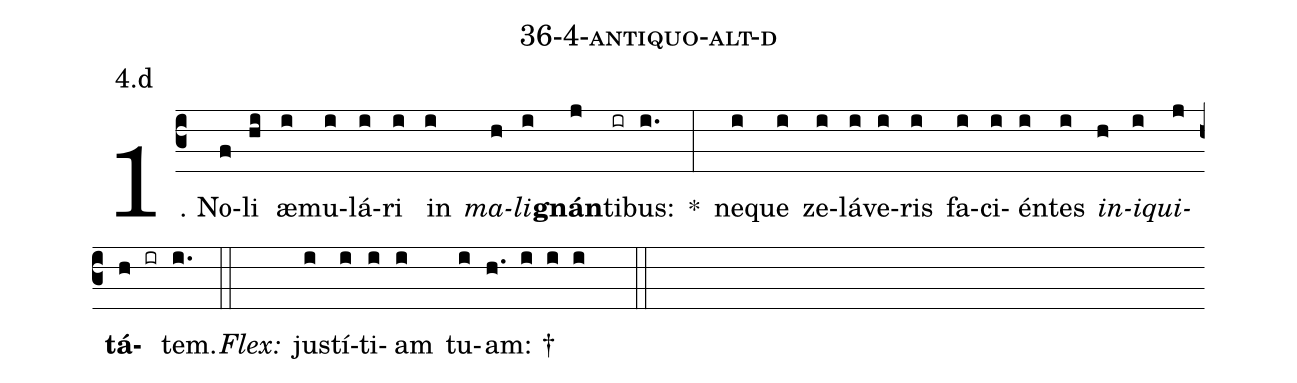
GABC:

name: 36-4-antiquo-alt-d;
annotation: 4.d;
%%
(c3)1. No(f)li(hi) æ(i)mu(i)lá(i)ri(i) in(i) <i>ma</i>(h)<i>li</i>(i)<b>gnán</b>(j)ti(ir)bus:(i.) *(:) ne(i)que(i) ze(i)lá(i)ve(i)ris(i) fa(i)ci(i)én(i)tes(i) <i>in</i>(h)<i>i</i>(i)<i>qui</i>(j)<b>tá</b>(h ir)tem.(i.) (::)
<i>Flex:</i>()  jus(i)tí(i)ti(i)am(i) tu(i)am: †(h. i i i  ::)
